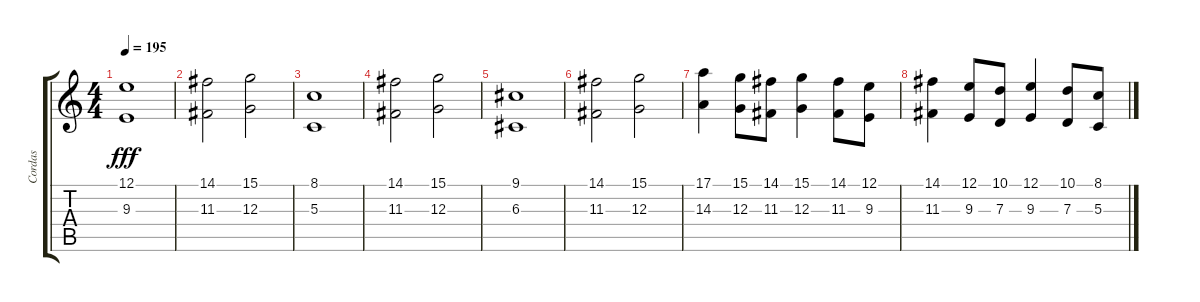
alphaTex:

\track ("Cordas" "Cordas") {instrument stringensemble1}
\staff {score tabs}
\tuning (E4 B3 G3 D3 A2 E2) {hide}
\ts (4 4)
\tempo 195
\clef g2
\ks c
(12.1 9.3).1{dy fff} |
(14.1 11.3).2 (15.1 12.3).2 |
(8.1 5.3).1 |
(14.1 11.3).2 (15.1 12.3).2 |
(9.1 6.3).1 |
(14.1 11.3).2 (15.1 12.3).2 |
(17.1 14.3).4 (15.1 12.3).8 (14.1 11.3).8 (15.1 12.3).4 (14.1 11.3).8 (12.1 9.3).8 |
(14.1 11.3).4 (12.1 9.3).8 (10.1 7.3).8 (12.1 9.3).4 (10.1 7.3).8 (8.1 5.3).8
